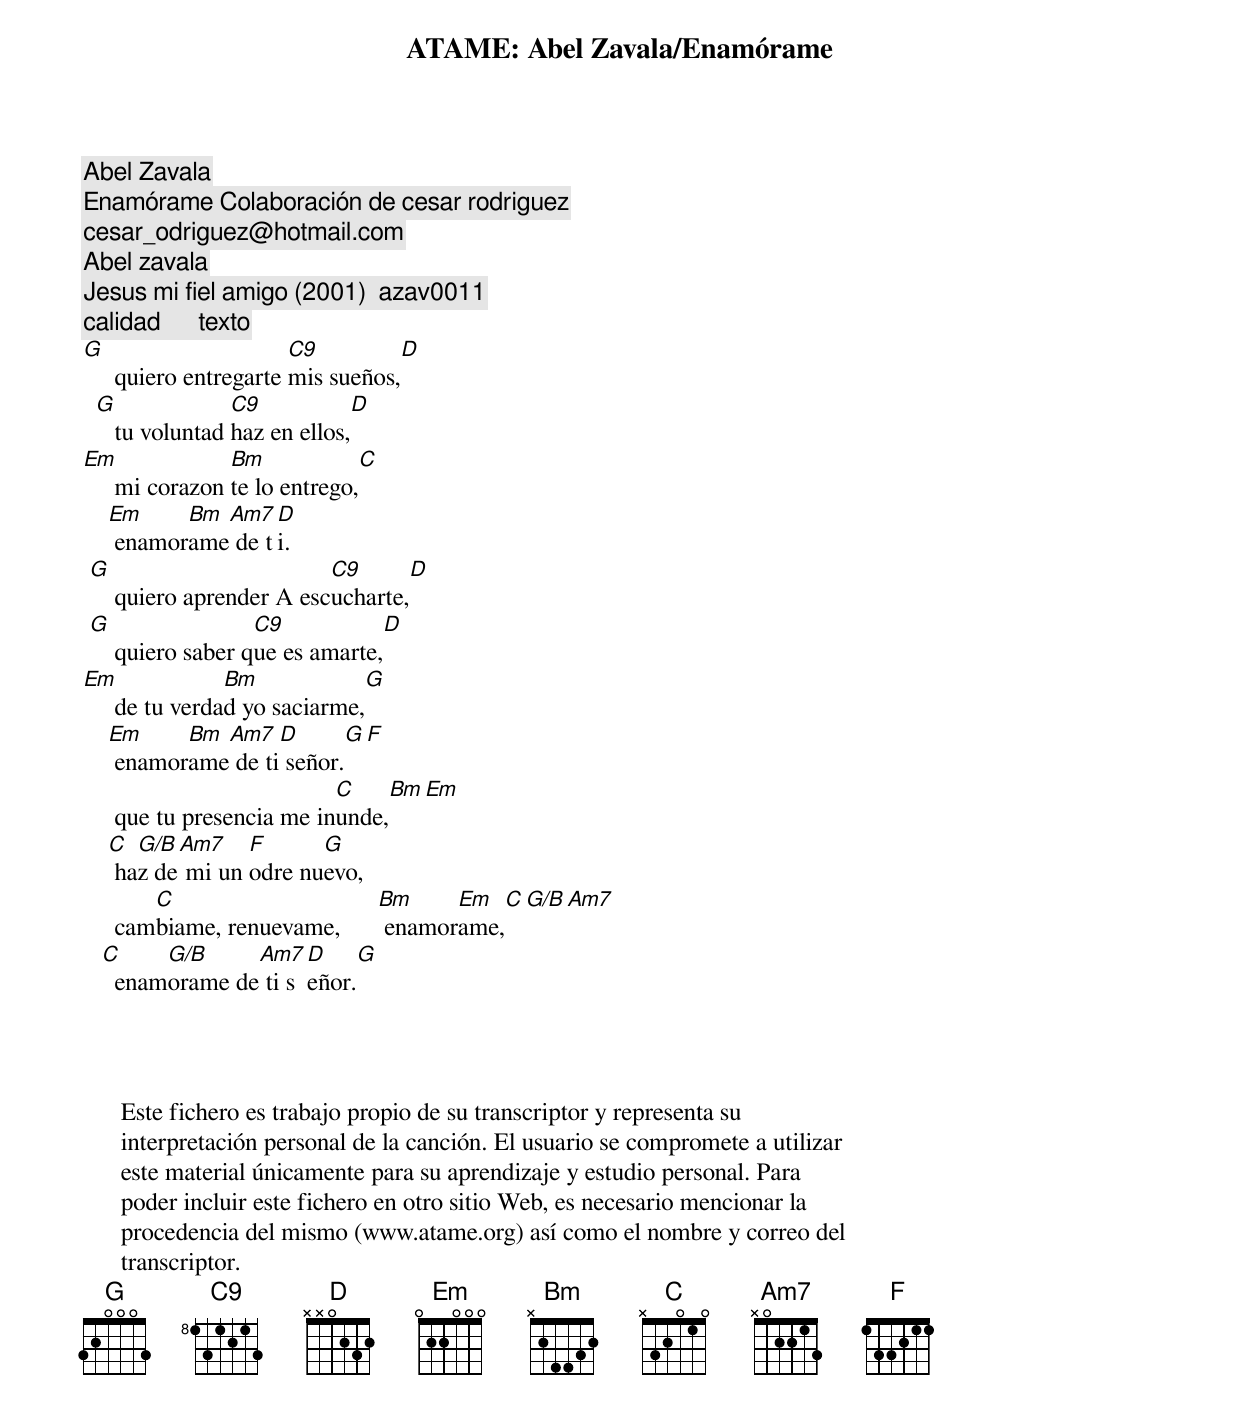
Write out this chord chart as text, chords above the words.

ATAME: Abel Zavala/Enamórame

      Abel Zavala
      Enamórame Colaboración de cesar rodriguez
      cesar_odriguez@hotmail.com
      Abel zavala
      Jesus mi fiel amigo (2001)  azav0011
      calidad      texto
G                      C9                D
     quiero entregarte mis sueños,
  G              C9               D
     tu voluntad haz en ellos,
Em              Bm                  C
     mi corazon te lo entrego,
    Em     Bm Am7  D
     enamorame de ti.
 G                        C9               D
     quiero aprender A escucharte,
 G                 C9                  D
     quiero saber que es amarte,
Em              Bm                G
     de tu verdad yo saciarme,
    Em     Bm Am7   D      G     F
     enamorame de ti señor.
                           C                Bm  Em
     que tu presencia me inunde,
    C  G/B Am7    F      G
     haz de mi un odre nuevo,
        C                      Bm     Em  C    G/B    Am7
     cambiame, renuevame,       enamorame,
   C     G/B     Am7  D       G
     enamorame de ti señor.


G/B  =   020030
Am7 =   000210


      Este fichero es trabajo propio de su transcriptor y representa su
      interpretación personal de la canción. El usuario se compromete a utilizar
      este material únicamente para su aprendizaje y estudio personal. Para
      poder incluir este fichero en otro sitio Web, es necesario mencionar la
      procedencia del mismo (www.atame.org) así como el nombre y correo del
      transcriptor.
